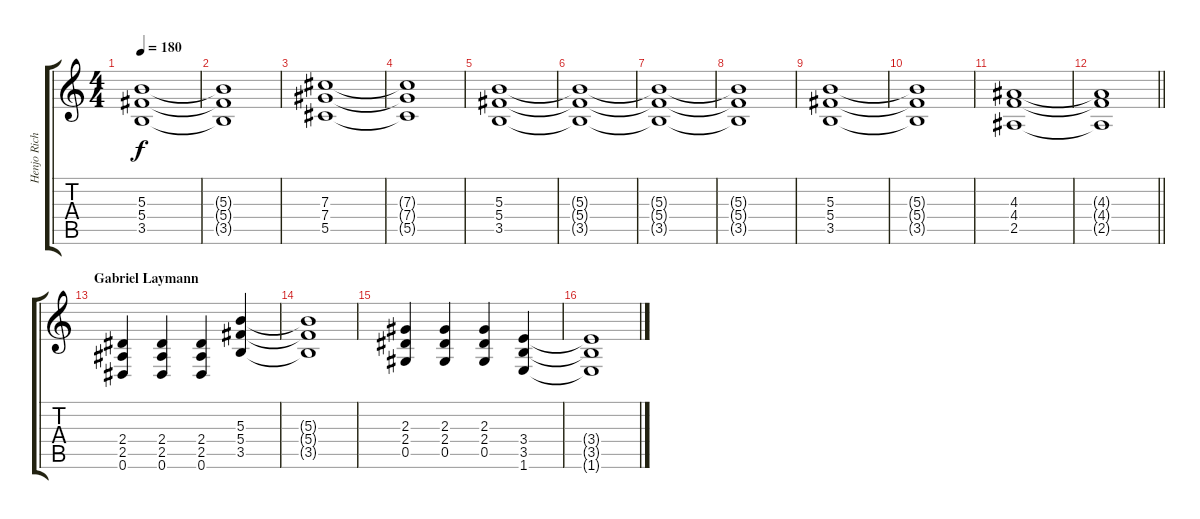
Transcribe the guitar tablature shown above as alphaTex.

\track ("Henjo Richter Lead 1" "Henjo Rich") {instrument distortionguitar}
\staff {score tabs}
\tuning (Eb4 Bb3 Gb3 Db3 Ab2 Eb2) {hide}
\ts (4 4)
\tempo 180
\clef g2
\ks c
(5.3 5.4 3.5).1{dy f} |
(5.3{t} 5.4{t} 3.5{t}).1 |
(7.3 7.4 5.5).1 |
(7.3{t} 7.4{t} 5.5{t}).1 |
(5.3 5.4 3.5).1 |
(5.3{t} 5.4{t} 3.5{t}).1 |
(5.3{t} 5.4{t} 3.5{t}).1 |
(5.3{t} 5.4{t} 3.5{t}).1 |
(5.3 5.4 3.5).1 |
(5.3{t} 5.4{t} 3.5{t}).1 |
(4.3 4.4 2.5).1 |
\barLineRight lightlight
(4.3{t} 4.4{t} 2.5{t}).1 |
\section ("" "Gabriel Laymann")
(2.4 2.5 0.6).4 (2.4 2.5 0.6).4 (2.4 2.5 0.6).4 (5.3 5.4 3.5).4 |
(5.3{t} 5.4{t} 3.5{t}).1 |
(2.3 2.4 0.5).4 (2.3 2.4 0.5).4 (2.3 2.4 0.5).4 (3.4 3.5 1.6).4 |
(3.4{t} 3.5{t} 1.6{t}).1
